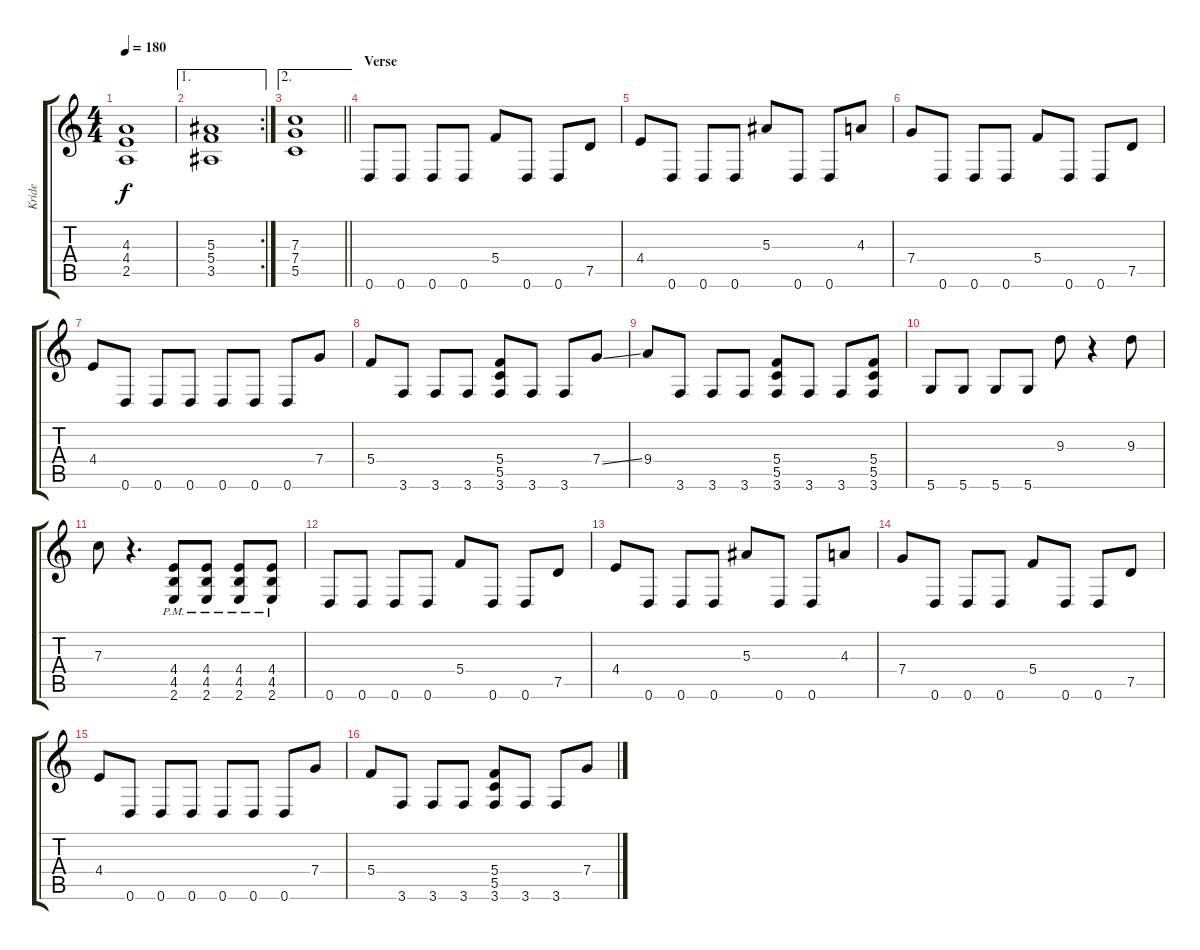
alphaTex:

\track ("Kride" "Kride") {instrument distortionguitar}
\staff {score tabs}
\tuning (D4 A3 F3 C3 G2 D2) {hide}
\ts (4 4)
\tempo 180
\clef g2
\ks c
(4.3 4.4 2.5).1{dy f} |
\ae 1
\rc 2
(5.3 5.4 3.5).1 |
\ae 2
\barLineRight lightlight
(7.3 7.4 5.5).1 |
\section ("" "Verse")
0.6.8 0.6.8 0.6.8 0.6.8 5.4.8 0.6.8 0.6.8 7.5.8 |
4.4.8 0.6.8 0.6.8 0.6.8 5.3.8 0.6.8 0.6.8 4.3.8 |
7.4.8 0.6.8 0.6.8 0.6.8 5.4.8 0.6.8 0.6.8 7.5.8 |
4.4.8 0.6.8 0.6.8 0.6.8 0.6.8 0.6.8 0.6.8 7.4.8 |
5.4.8 3.6.8 3.6.8 3.6.8 (5.4 5.5 3.6).8 3.6.8 3.6.8 7.4{ss}.8 |
9.4.8 3.6.8 3.6.8 3.6.8 (5.4 5.5 3.6).8 3.6.8 3.6.8 (5.4 5.5 3.6).8 |
5.6.8 5.6.8 5.6.8 5.6.8 9.3.8 r.4 9.3.8 |
7.3.8 r.4{d} (4.4{pm} 4.5{pm} 2.6{pm}).8 (4.4{pm} 4.5{pm} 2.6{pm}).8 (4.4{pm} 4.5{pm} 2.6{pm}).8 (4.4{pm} 4.5{pm} 2.6{pm}).8 |
0.6.8 0.6.8 0.6.8 0.6.8 5.4.8 0.6.8 0.6.8 7.5.8 |
4.4.8 0.6.8 0.6.8 0.6.8 5.3.8 0.6.8 0.6.8 4.3.8 |
7.4.8 0.6.8 0.6.8 0.6.8 5.4.8 0.6.8 0.6.8 7.5.8 |
4.4.8 0.6.8 0.6.8 0.6.8 0.6.8 0.6.8 0.6.8 7.4.8 |
5.4.8 3.6.8 3.6.8 3.6.8 (5.4 5.5 3.6).8 3.6.8 3.6.8 7.4{ss}.8
